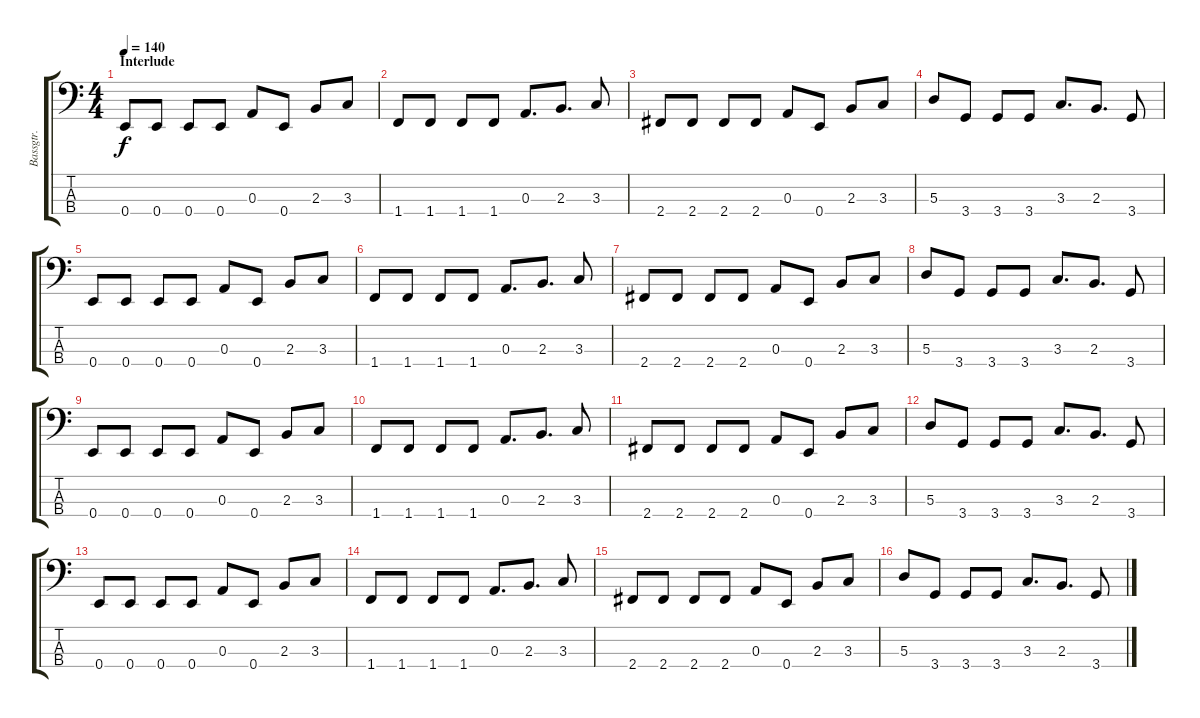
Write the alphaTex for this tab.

\track ("Bassgtr." "Bassgtr.") {instrument electricbasspick}
\staff {score tabs}
\tuning (G2 D2 A1 E1) {hide}
\ts (4 4)
\section ("" "Interlude")
\tempo 140
\clef f4
\ks c
0.4.8{dy f} 0.4.8 0.4.8 0.4.8 0.3.8 0.4.8 2.3.8 3.3.8 |
1.4.8 1.4.8 1.4.8 1.4.8 0.3.8{d} 2.3.8{d} 3.3.8 |
2.4.8 2.4.8 2.4.8 2.4.8 0.3.8 0.4.8 2.3.8 3.3.8 |
5.3.8 3.4.8 3.4.8 3.4.8 3.3.8{d} 2.3.8{d} 3.4.8 |
0.4.8 0.4.8 0.4.8 0.4.8 0.3.8 0.4.8 2.3.8 3.3.8 |
1.4.8 1.4.8 1.4.8 1.4.8 0.3.8{d} 2.3.8{d} 3.3.8 |
2.4.8 2.4.8 2.4.8 2.4.8 0.3.8 0.4.8 2.3.8 3.3.8 |
5.3.8 3.4.8 3.4.8 3.4.8 3.3.8{d} 2.3.8{d} 3.4.8 |
0.4.8 0.4.8 0.4.8 0.4.8 0.3.8 0.4.8 2.3.8 3.3.8 |
1.4.8 1.4.8 1.4.8 1.4.8 0.3.8{d} 2.3.8{d} 3.3.8 |
2.4.8 2.4.8 2.4.8 2.4.8 0.3.8 0.4.8 2.3.8 3.3.8 |
5.3.8 3.4.8 3.4.8 3.4.8 3.3.8{d} 2.3.8{d} 3.4.8 |
0.4.8 0.4.8 0.4.8 0.4.8 0.3.8 0.4.8 2.3.8 3.3.8 |
1.4.8 1.4.8 1.4.8 1.4.8 0.3.8{d} 2.3.8{d} 3.3.8 |
2.4.8 2.4.8 2.4.8 2.4.8 0.3.8 0.4.8 2.3.8 3.3.8 |
5.3.8 3.4.8 3.4.8 3.4.8 3.3.8{d} 2.3.8{d} 3.4.8
